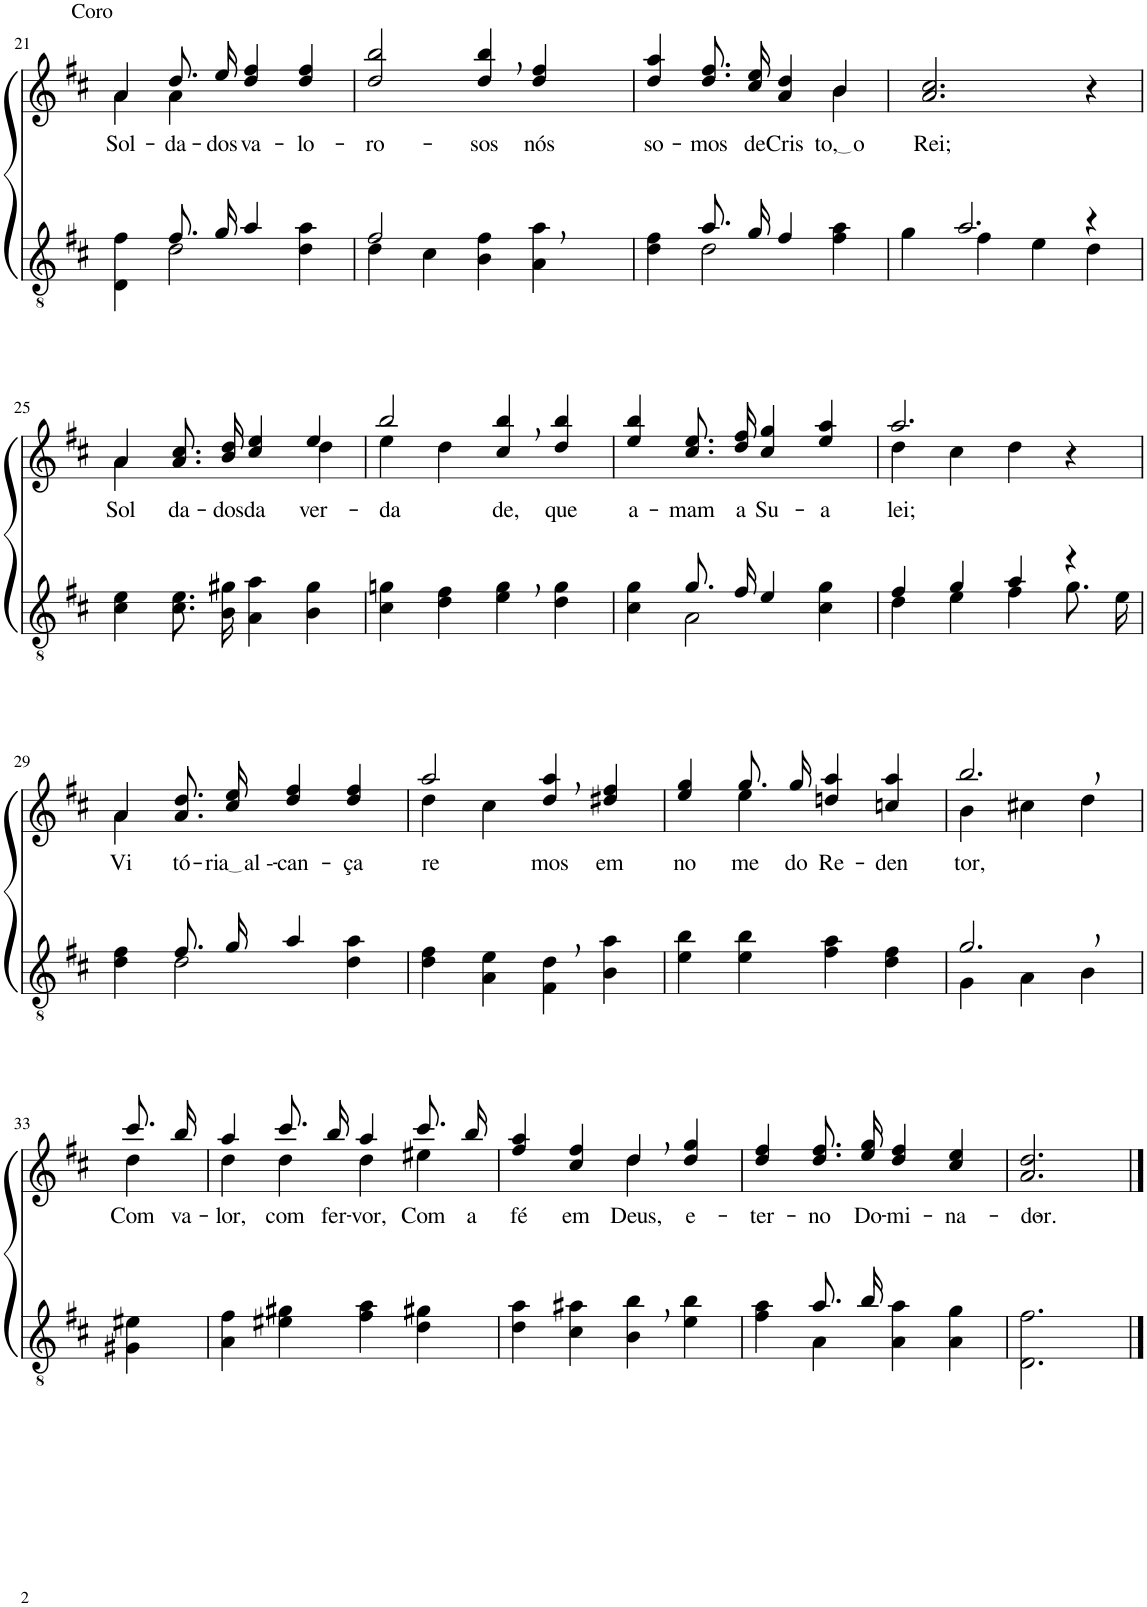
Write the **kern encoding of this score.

**kern	**kern	**text
*part2	*part1	*part1
*staff2	*staff1	*staff1
*I"Parte III e IV	*I"Parte I e II	*
!!LO:PB:g=z
*clefGv2	*clefG2	*
*Trd5c9	*Trd5c9	*
*k[f#c#]	*k[f#c#]	*
*M4/4	*M4/4	*
=21	=21	=21
*^	*^	*
!	!	!LO:TX:a:t=Coro	!	!
!	!	!	!	!LO:LY:b
4ryy	4D\ 4f#\	4a/	4a\	Sol-
!	!	!	!	!LO:LY:b
8.f#/L	2d\	8.dd/L	4a\	-da-
!	!	!	!	!LO:LY:b
16g/Jk	.	16ee/Jk	.	-dos
!	!	!	!	!LO:LY:b
4a/	.	4dd/ 4ff#/	2ryy	va-
!	!	!	!	!LO:LY:b
4ryy	4d\ 4a\	4dd/ 4ff#/	.	-lo-
*	*	*v	*v	*
=22	=22	=22	=22
!	!	!	!LO:LY:b
2f#/	4d\	2dd/ 2bb/	-ro-
.	4c#\	.	.
!	!	!	!LO:LY:b
2ryy	4B\ 4f#\	4dd/, 4bb/,	-sos
!	!	!	!LO:LY:b
.	4A\ 4a\	4dd/ 4ff#/	nós
=23	=23	=23	=23
!	!	!	!LO:LY:b
*	*	*^	*
4ryy	4d\ 4f#\	4dd/ 4aa/	2.ryy	so-
!	!	!	!	!LO:LY:b
8.a/L	2d\	8.dd\ 8.ff#\L	.	-mos
!	!	!	!	!LO:LY:b
16g/Jk	.	16cc#\ 16ee\Jk	.	de
!	!	!	!	!LO:LY:b
4f#/	.	4a/ 4dd/	.	Cris-
!	!	!	!	!LO:LY:b
4ryy	4f#\ 4a\	4b/	4b\	to, o
=24	=24	=24	=24	=24
!	!	!	!	!LO:LY:b
*	*	*v	*v	*
2.a/	4g\	2.a/ 2.cc#/	Rei;
.	4f#\	.	.
.	4e\	.	.
4r	4d\	4r	.
!!LO:LB:g=z
=25	=25	=25	=25
*	*	*^	*
!	!	!	!	!LO:LY:b
*v	*v	*	*	*
4c#\ 4e\	4a/	4a\	Sol-
!	!	!	!LO:LY:b
8.c#\ 8.e\L	8.a\ 8.cc#\L	2ryy	da-
!	!	!	!LO:LY:b
16B\ 16g#X\Jk	16b\ 16dd\Jk	.	-dos
!	!	!	!LO:LY:b
4A\ 4a\	4cc#/ 4ee/	.	da
!	!	!	!LO:LY:b
4B\ 4g#\	4ee/	4dd\	-ver-
=26	=26	=26	=26
!	!	!	!LO:LY:b
4c#\ 4gn\	2bb/	4ee\	-da-
4d\ 4f#\	.	4dd\	.
!	!	!	!LO:LY:b
4e\, 4g\,	4cc#/, 4bb/,	2ryy	-de,
!	!	!	!LO:LY:b
4d\ 4g\	4dd/ 4bb/	.	que
*	*v	*v	*
=27	=27	=27
*^	*	*
!	!	!	!LO:LY:b
4ryy	4c#\ 4g\	4ee/ 4bb/	a-
!	!	!	!LO:LY:b
8.g/L	2A\	8.cc#\ 8.ee\L	-mam
!	!	!	!LO:LY:b
16f#/Jk	.	16dd\ 16ff#\Jk	a
!	!	!	!LO:LY:b
4e/	.	4cc#/ 4gg/	Su-
!	!	!	!LO:LY:b
4ryy	4c#\ 4g\	4ee/ 4aa/	-a
=28	=28	=28	=28
*	*	*^	*
!	!	!	!	!LO:LY:b
4f#/	4d\	2.aa/	4dd\	lei;
4g/	4e\	.	4cc#\	.
4a/	4f#\	.	4dd\	.
4r	8.g\L	4r	4ryy	.
.	16e\Jk	.	.	.
!!LO:LB:g=z	!!
=29	=29	=29	=29	=29
!	!	!	!	!LO:LY:b
4ryy	4d\ 4f#\	4a/	4a\	Vi-
!	!	!	!	!LO:LY:b
8.f#/L	2d\	8.a\ 8.dd\L	2.ryy	-tó-
!	!	!	!	!LO:LY:b
16g/Jk	.	16cc#\ 16ee\Jk	.	ria al -
!	!	!	!	!LO:LY:b
4a/	.	4dd/ 4ff#/	.	-can-
!	!	!	!	!LO:LY:b
4ryy	4d\ 4a\	4dd/ 4ff#/	.	-ça-
=30	=30	=30	=30	=30
!	!	!	!	!LO:LY:b
*v	*v	*	*	*
4d\ 4f#\	2aa/	4dd\	-re-
4A\ 4e\	.	4cc#\	.
!	!	!	!LO:LY:b
4F#\, 4d\,	4dd/, 4aa/,	2ryy	mos
!	!	!	!LO:LY:b
4B\ 4a\	4dd#X/ 4ff#/	.	em
=31	=31	=31	=31
!	!	!	!LO:LY:b
4e\ 4b\	4ee/ 4gg/	4ryy	no-
!	!	!	!LO:LY:b
4e\ 4b\	8.gg/L	4ee\	-me
!	!	!	!LO:LY:b
.	16gg/Jk	.	do
!	!	!	!LO:LY:b
4f#\ 4a\	4ddn/ 4aa/	2ryy	Re-
!	!	!	!LO:LY:b
4d\ 4f#\	4ccn/ 4aa/	.	-den-
=32	=32	=32	=32
*^	*	*	*
!	!	!	!	!LO:LY:b
2.g,/	4G\	2.bb,/	4b\	-tor,
.	4A\	.	4cc#X\	.
.	4B\	.	4dd\	.
!!LO:LB:g=z	!!
=33	=33	=33	=33	=33
!	!	!	!	!LO:LY:b
*v	*v	*	*	*
4G#X\ 4e#X\	8.ccc#/L	4dd\	Com
!	!	!	!LO:LY:b
.	16bb/Jk	.	va-
=34	=34	=34	=34
!	!	!	!LO:LY:b
4A\ 4f#\	4aa/	4dd\	-lor,
!	!	!	!LO:LY:b
4e#X\ 4g#X\	8.ccc#/L	4dd\	com
!	!	!	!LO:LY:b
.	16bb/Jk	.	fer-
!	!	!	!LO:LY:b
4f#\ 4a\	4aa/	4dd\	vor,
!	!	!	!LO:LY:b
4d\ 4g#X\	8.ccc#/L	4ee#X\	Com
!	!	!	!LO:LY:b
.	16bb/Jk	.	a
=35	=35	=35	=35
!	!	!	!LO:LY:b
4d\ 4a\	4ff#/ 4aa/	2ryy	fé
!	!	!	!LO:LY:b
4c#\ 4a#X\	4cc#/ 4ff#/	.	em
!	!	!	!LO:LY:b
4B\, 4b\,	4dd,/	4dd\	Deus,
!	!	!	!LO:LY:b
4e\ 4b\	4dd/ 4gg/	4ryy	e-
=36	=36	=36	=36
*^	*	*	*
!	!	!	!	!LO:LY:b
*	*	*v	*v	*
4ryy	4f#\ 4a\	4dd/ 4ff#/	-ter-
!	!	!	!LO:LY:b
8.a/L	4A\	8.dd\ 8.ff#\L	-no
!	!	!	!LO:LY:b
16b/Jk	.	16ee\ 16gg\Jk	Do-
!	!	!	!LO:LY:b
4ryy	4A\ 4a\	4dd/ 4ff#/	-mi-
!	!	!	!LO:LY:b
4ryy	4A\ 4g\	4cc#/ 4ee/	-na-
=37	=37	=37	=37
!	!	!	!LO:LY:b
*v	*v	*	*
2.D\ 2.f#\	2.a/ 2.dd/	-dor.-
==	==	==
*-	*-	*-
